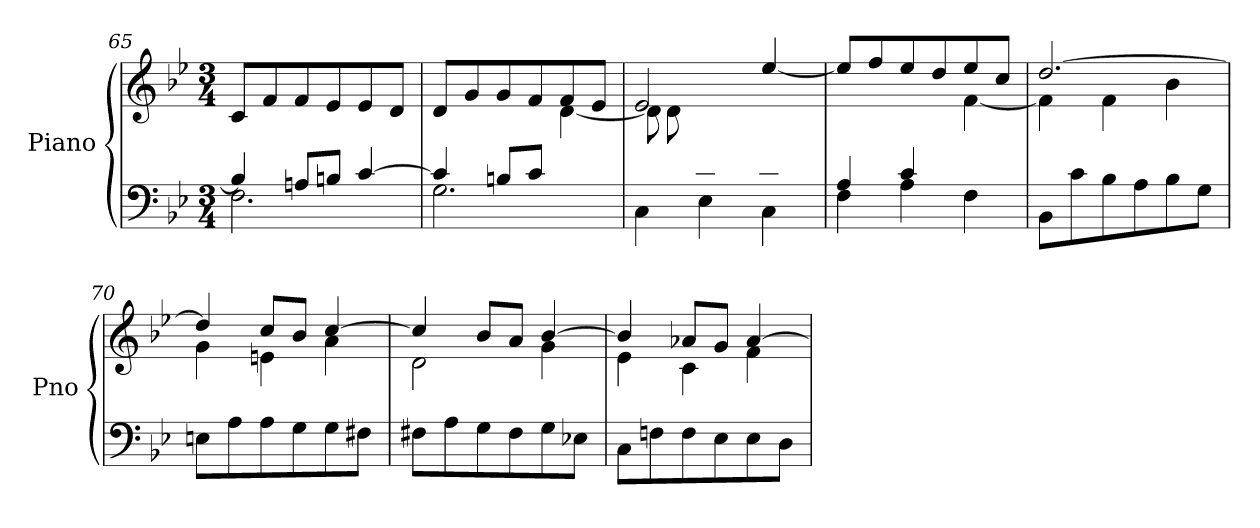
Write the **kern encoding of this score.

**kern	**kern
*part1	*part1
*staff2	*staff1
*I"Piano	*
*I'Pno	*
*clefF4	*clefG2
*k[b-e-]	*k[b-e-]
*M3/4	*M3/4
=65	=65
*^	*
4B-/]	2.F\	8c/L
.	.	8f/
8An/L	.	8f/
8Bn/J	.	8e-/
[4c/	.	8e-/
.	.	8d/J
!!LO:LB:g=z
=66	=66	=66
*	*	*^
4c/]	2.G\	8d/L	2ryy
.	.	8g/	.
8Bn/L	.	8g/	.
8c/J	.	8f/	.
4ryy	.	8f/	[4d\
.	.	8e-/J	.
=67	=67	=67	=67
4ryy	4C\	2e-/	8d\L]
.	.	.	8d\
8c/	4E-\	.	2ryy
8Bn/	.	.	.
8c/	4C\	[4ee-/	.
8G/J	.	.	.
=68	=68	=68	=68
4A/	4F\	8ee-/L]	2ryy
.	.	8ff/	.
4c/	4A\	8ee-/	.
.	.	8dd/	.
4F\	4ryy	8ee-/	[4f\
.	.	8cc/J	.
*v	*v	*	*
=69	=69	=69
8BB-\L	[2.dd/	4f\]
8c\	.	.
8B-\	.	4f\
8A\	.	.
8B-\	.	4b-\
8G\J	.	.
=70	=70	=70
8En\L	4dd/]	4g\
8A\	.	.
8A\	8cc/L	4en\
8G\	8b-/J	.
8G\	[4cc/	4a\
8F#X\J	.	.
=71	=71	=71
8F#X\L	4cc/]	2d\
8A\	.	.
8G\	8b-/L	.
8F#\	8a/J	.
8G\	[4b-/	4g\
8E-X\J	.	.
=72	=72	=72
8C\L	4b-/]	4e-\
8Fn\	.	.
8F\	8a-X/L	4c\
8E-\	8g/J	.
8E-\	[4a-/	4f\
8D\J	.	.
*	*v	*v
=	=
*-	*-
